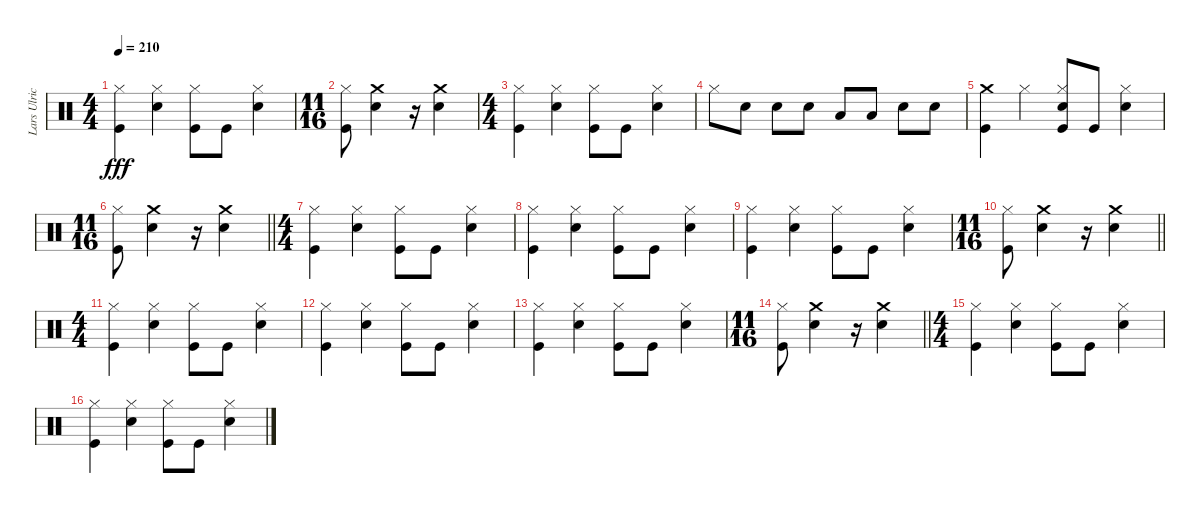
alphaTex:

\track ("Lars Ulrich" "Lars Ulric") {instrument percussion}
\staff {score}
\articulation defaults
\ts (4 4)
\tempo 210
\clef neutral
\ks c
("Kick (hit)" "Hi-Hat (closed)").4{dy fff} ("Hi-Hat (closed)" "Snare (hit) 2").4 ("Hi-Hat (closed)" "Kick (hit)").8 "Kick (hit)".8 ("Hi-Hat (closed)" "Snare (hit) 2").4 |
\ts (11 16)
("Hi-Hat (closed)" "Kick (hit)").8 ("Snare (hit) 2" "Crash medium (hit)").4 r.16 ("Snare (hit) 2" "Crash medium (hit)").4 |
\ts (4 4)
("Kick (hit)" "Hi-Hat (closed)").4 ("Snare (hit) 2" "Hi-Hat (closed)").4 ("Kick (hit)" "Hi-Hat (closed)").8 "Kick (hit)".8 ("Hi-Hat (closed)" "Snare (hit) 2").4 |
"Hi-Hat (closed)".8 "Snare (hit) 2".8 "Snare (hit) 2".8 "Snare (hit) 2".8 "Low Floor Tom (hit)".8 "Low Floor Tom (hit)".8 "Snare (hit) 2".8 "Snare (hit) 2".8 |
("Kick (hit)" "Crash medium (hit)").4 "Hi-Hat (closed)".4 ("Hi-Hat (closed)" "Kick (hit)" "Snare (hit) 2").8 "Kick (hit)".8 ("Snare (hit) 2" "Hi-Hat (closed)").4 |
\ts (11 16)
\barLineRight lightlight
("Kick (hit)" "Hi-Hat (closed)").8 ("Crash medium (hit)" "Snare (hit) 2").4 r.16 ("Crash medium (hit)" "Snare (hit) 2").4 |
\ts (4 4)
("Kick (hit)" "Hi-Hat (closed)").4 ("Hi-Hat (closed)" "Snare (hit) 2").4 ("Kick (hit)" "Hi-Hat (closed)").8 "Kick (hit)".8 ("Snare (hit) 2" "Hi-Hat (closed)").4 |
("Kick (hit)" "Hi-Hat (closed)").4 ("Snare (hit) 2" "Hi-Hat (closed)").4 ("Kick (hit)" "Hi-Hat (closed)").8 "Kick (hit)".8 ("Hi-Hat (closed)" "Snare (hit) 2").4 |
("Kick (hit)" "Hi-Hat (closed)").4 ("Snare (hit) 2" "Hi-Hat (closed)").4 ("Kick (hit)" "Hi-Hat (closed)").8 "Kick (hit)".8 ("Snare (hit) 2" "Hi-Hat (closed)").4 |
\ts (11 16)
\barLineRight lightlight
("Hi-Hat (closed)" "Kick (hit)").8 ("Crash medium (hit)" "Snare (hit) 2").4 r.16 ("Crash medium (hit)" "Snare (hit) 2").4 |
\ts (4 4)
("Kick (hit)" "Hi-Hat (closed)").4 ("Snare (hit) 2" "Hi-Hat (closed)").4 ("Kick (hit)" "Hi-Hat (closed)").8 "Kick (hit)".8 ("Snare (hit) 2" "Hi-Hat (closed)").4 |
("Hi-Hat (closed)" "Kick (hit)").4 ("Snare (hit) 2" "Hi-Hat (closed)").4 ("Kick (hit)" "Hi-Hat (closed)").8 "Kick (hit)".8 ("Snare (hit) 2" "Hi-Hat (closed)").4 |
("Kick (hit)" "Hi-Hat (closed)").4 ("Snare (hit) 2" "Hi-Hat (closed)").4 ("Hi-Hat (closed)" "Kick (hit)").8 "Kick (hit)".8 ("Snare (hit) 2" "Hi-Hat (closed)").4 |
\ts (11 16)
\barLineRight lightlight
("Kick (hit)" "Hi-Hat (closed)").8 ("Crash medium (hit)" "Snare (hit) 2").4 r.16 ("Crash medium (hit)" "Snare (hit) 2").4 |
\ts (4 4)
("Kick (hit)" "Hi-Hat (closed)").4 ("Hi-Hat (closed)" "Snare (hit) 2").4 ("Kick (hit)" "Hi-Hat (closed)").8 "Kick (hit)".8 ("Snare (hit) 2" "Hi-Hat (closed)").4 |
("Kick (hit)" "Hi-Hat (closed)").4 ("Snare (hit) 2" "Hi-Hat (closed)").4 ("Kick (hit)" "Hi-Hat (closed)").8 "Kick (hit)".8 ("Snare (hit) 2" "Hi-Hat (closed)").4
